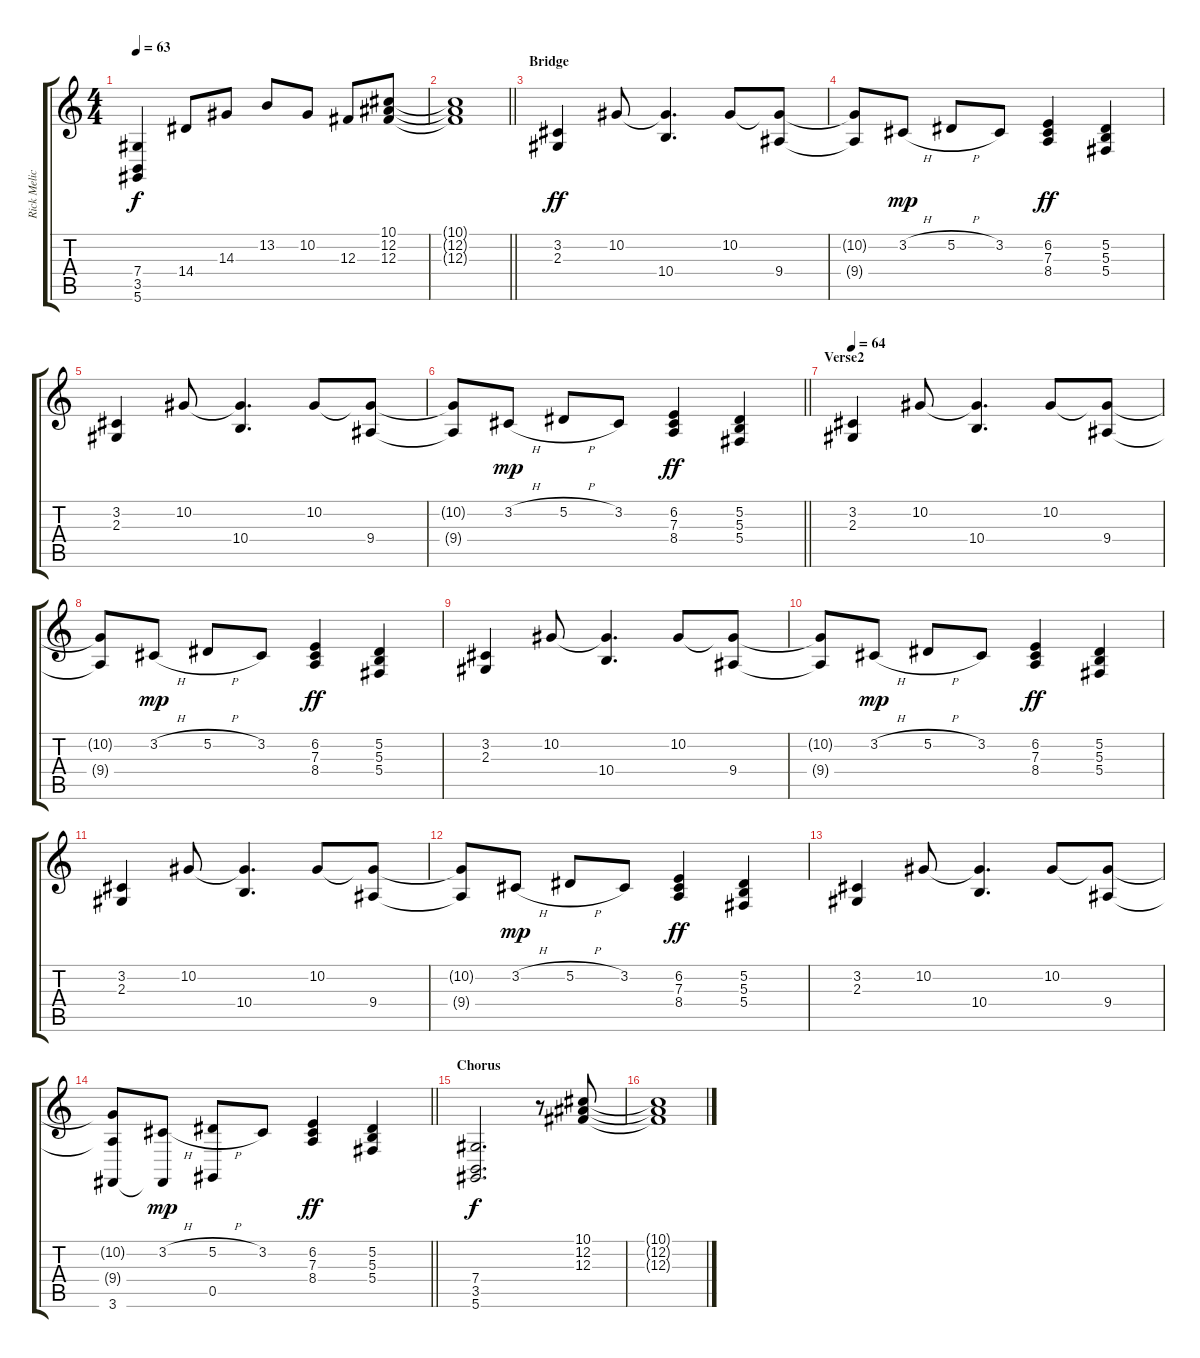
\track ("Rick Melick - Keyboard" "Rick Melic") {instrument electricpiano2}
\staff {score tabs}
\tuning (Eb4 Bb3 Gb3 Db3 Ab2 Eb2) {hide}
\ts (4 4)
\tempo 63
\clef g2
\ks c
(7.4 3.5 5.6).4{dy f} 14.4.8 14.3.8 13.2.8 10.2.8 12.3.8 (10.1 12.2 12.3).8 |
\barLineRight lightlight
(10.1{t} 12.2{t} 12.3{t}).1 |
\section ("" "Bridge")
(3.2 2.3).4{dy ff} 10.2.8 (10.2{t} 10.4).4{d} 10.2.8 (10.2{t} 9.4).8 |
(10.2{t} 9.4{t}).8 3.2{h}.8{dy mp} 5.2{h}.8 3.2.8 (6.2 7.3 8.4).4{dy ff} (5.2 5.3 5.4).4 |
(3.2 2.3).4 10.2.8 (10.2{t} 10.4).4{d} 10.2.8 (10.2{t} 9.4).8 |
\barLineRight lightlight
(10.2{t} 9.4{t}).8 3.2{h}.8{dy mp} 5.2{h}.8 3.2.8 (6.2 7.3 8.4).4{dy ff} (5.2 5.3 5.4).4 |
\section ("" "Verse2")
\tempo 64
(3.2 2.3).4 10.2.8 (10.2{t} 10.4).4{d} 10.2.8 (10.2{t} 9.4).8 |
(10.2{t} 9.4{t}).8 3.2{h}.8{dy mp} 5.2{h}.8 3.2.8 (6.2 7.3 8.4).4{dy ff} (5.2 5.3 5.4).4 |
(3.2 2.3).4 10.2.8 (10.2{t} 10.4).4{d} 10.2.8 (10.2{t} 9.4).8 |
(10.2{t} 9.4{t}).8 3.2{h}.8{dy mp} 5.2{h}.8 3.2.8 (6.2 7.3 8.4).4{dy ff} (5.2 5.3 5.4).4 |
(3.2 2.3).4 10.2.8 (10.2{t} 10.4).4{d} 10.2.8 (10.2{t} 9.4).8 |
(10.2{t} 9.4{t}).8 3.2{h}.8{dy mp} 5.2{h}.8 3.2.8 (6.2 7.3 8.4).4{dy ff} (5.2 5.3 5.4).4 |
(3.2 2.3).4 10.2.8 (10.2{t} 10.4).4{d} 10.2.8 (10.2{t} 9.4).8 |
\barLineRight lightlight
(10.2{t} 9.4{t} 3.6).8 (3.2{h} 3.6{t}).8{dy mp} (5.2{h} 0.5).8 3.2.8 (6.2 7.3 8.4).4{dy ff} (5.2 5.3 5.4).4 |
\section ("" "Chorus")
(7.4 3.5 5.6).2{d dy f} r.8 (10.1 12.2 12.3).8 |
(10.1{t} 12.2{t} 12.3{t}).1
